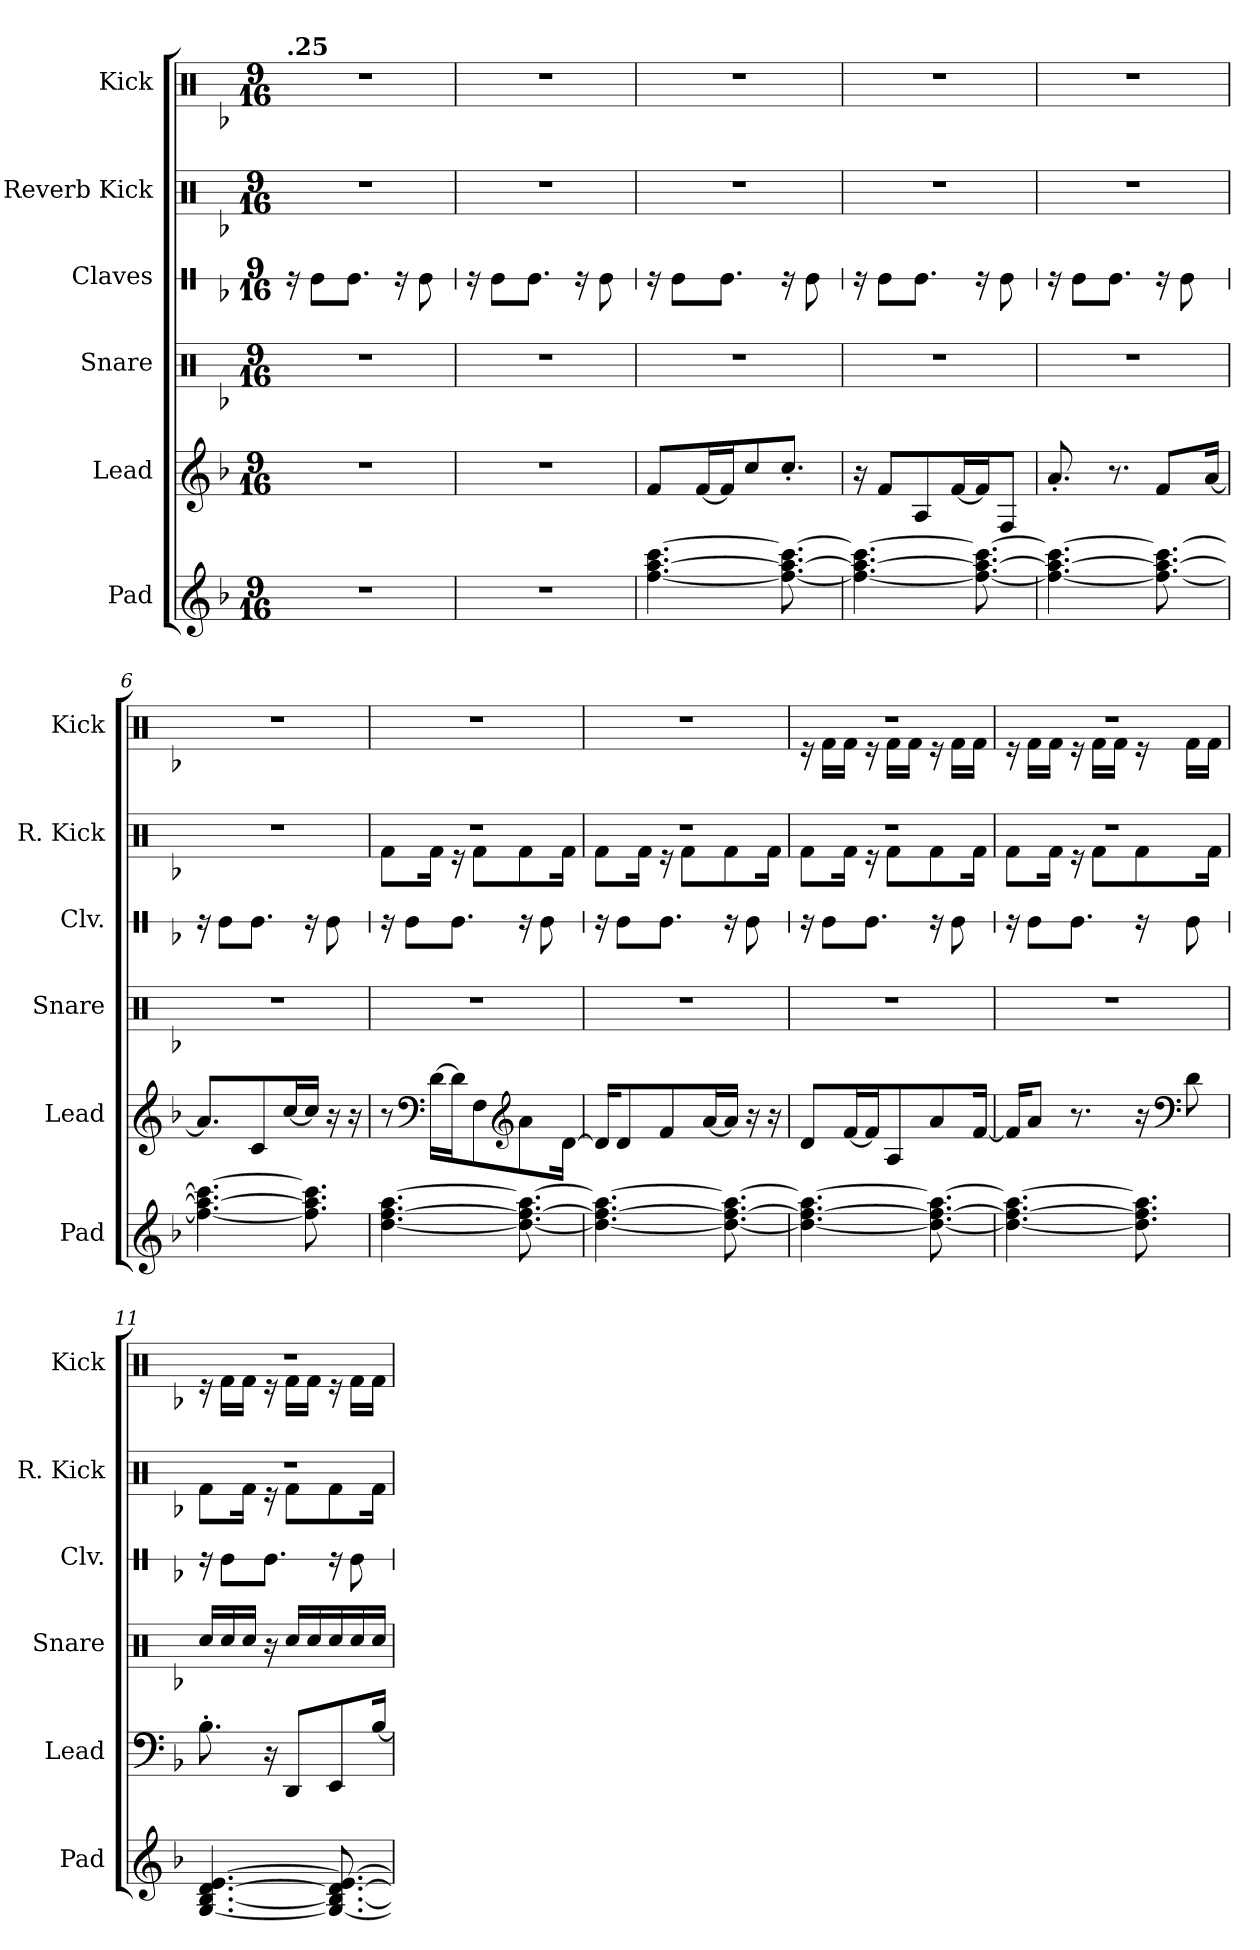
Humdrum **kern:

**kern	**kern	**kern	**kern	**kern	**kern
*part6	*part5	*part4	*part3	*part2	*part1
*staff6	*staff5	*staff4	*staff3	*staff2	*staff1
*I"Pad	*I"Lead	*I"Snare	*I"Claves	*I"Reverb Kick	*I"Kick
*I'Pad	*I'Lead	*I'Snare	*I'Clv.	*I'R. Kick	*I'Kick
*	*	*	*stria1	*	*
*clefG2	*clefG2	*clefX	*clefX	*clefX	*clefX
*k[b-]	*k[b-]	*k[b-]	*k[b-]	*k[b-]	*k[b-]
*M9/16	*M9/16	*M9/16	*M9/16	*M9/16	*M9/16
*MM82	*MM82	*MM82	*MM82	*MM82	*MM82
=1	=1	=1	=1	=1	=1
!	!	!	!	!	!LO:TX:a:B:t=.25
16%9r	16%9r	16%9r	16r	16%9r	16%9r
.	.	.	8Re\L	.	.
.	.	.	8.Re\J	.	.
.	.	.	16r	.	.
.	.	.	8Re\	.	.
=2	=2	=2	=2	=2	=2
16%9r	16%9r	16%9r	16r	16%9r	16%9r
.	.	.	8Re\L	.	.
.	.	.	8.Re\J	.	.
.	.	.	16r	.	.
.	.	.	8Re\	.	.
=3	=3	=3	=3	=3	=3
[4.ff\ [4.aa\ [4.ccc\	8f/L	16%9r	16r	16%9r	16%9r
.	.	.	8Re\L	.	.
.	[16f/L	.	.	.	.
.	16f/J]	.	8.Re\J	.	.
.	8cc/	.	.	.	.
8.ff\_ 8.aa\_ 8.ccc\_	8.cc'/J	.	16r	.	.
.	.	.	8Re\	.	.
=4	=4	=4	=4	=4	=4
4.ff\_ 4.aa\_ 4.ccc\_	16r	16%9r	16r	16%9r	16%9r
.	8f/L	.	8Re\L	.	.
.	8A/	.	8.Re\J	.	.
.	[16f/L	.	.	.	.
8.ff\_ 8.aa\_ 8.ccc\_	16f/J]	.	16r	.	.
.	8F/J	.	8Re\	.	.
=5	=5	=5	=5	=5	=5
4.ff\_ 4.aa\_ 4.ccc\_	8.a'/	16%9r	16r	16%9r	16%9r
.	.	.	8Re\L	.	.
.	8.r	.	8.Re\J	.	.
8.ff\_ 8.aa\_ 8.ccc\_	8f/L	.	16r	.	.
.	.	.	8Re\	.	.
.	[16a/Jk	.	.	.	.
!!LO:LB:g=z
=6	=6	=6	=6	=6	=6
4.ff\_ 4.aa\_ 4.ccc\_	8.a/L]	16%9r	16r	16%9r	16%9r
.	.	.	8Re\L	.	.
.	8c/	.	8.Re\J	.	.
.	[16cc/L	.	.	.	.
8.ff\] 8.aa\] 8.ccc\]	16cc/JJ]	.	16r	.	.
.	16r	.	8Re\	.	.
.	16r	.	.	.	.
=7	=7	=7	=7	=7	=7
*	*	*	*	*^	*
[4.dd\ [4.ff\ [4.aa\	8r	16%9r	16r	16%9r	8Rf\L	16%9r
.	.	.	8Re\L	.	.	.
*	*clefF4	*	*	*	*	*
.	[16d\LL	.	.	.	16Rf\Jk	.
.	16d\J]	.	8.Re\J	.	16r	.
.	8F\	.	.	.	8Rf\L	.
*	*clefG2	*	*	*	*	*
8.dd\_ 8.ff\_ 8.aa\_	8a\	.	16r	.	8Rf\	.
.	.	.	8Re\	.	.	.
.	[16d\Jk	.	.	.	16Rf\Jk	.
=8	=8	=8	=8	=8	=8	=8
4.dd\_ 4.ff\_ 4.aa\_	16d/KL]	16%9r	16r	16%9r	8Rf\L	16%9r
.	8d/	.	8Re\L	.	.	.
.	.	.	.	.	16Rf\Jk	.
.	8f/	.	8.Re\J	.	16r	.
.	.	.	.	.	8Rf\L	.
.	[16a/L	.	.	.	.	.
8.dd\_ 8.ff\_ 8.aa\_	16a/JJ]	.	16r	.	8Rf\	.
.	16r	.	8Re\	.	.	.
.	16r	.	.	.	16Rf\Jk	.
=9	=9	=9	=9	=9	=9	=9
*	*	*	*	*	*	*^
4.dd\_ 4.ff\_ 4.aa\_	8d/L	16%9r	16r	16%9r	8Rf\L	16%9r	16r
.	.	.	8Re\L	.	.	.	16Rf\LL
.	[16f/L	.	.	.	16Rf\Jk	.	16Rf\JJ
.	16f/J]	.	8.Re\J	.	16r	.	16r
.	8A/	.	.	.	8Rf\L	.	16Rf\LL
.	.	.	.	.	.	.	16Rf\JJ
8.dd\_ 8.ff\_ 8.aa\_	8a/	.	16r	.	8Rf\	.	16r
.	.	.	8Re\	.	.	.	16Rf\LL
.	[16f/Jk	.	.	.	16Rf\Jk	.	16Rf\JJ
!!LO:PB:g=z	!!
=10	=10	=10	=10	=10	=10	=10	=10
4.dd\_ 4.ff\_ 4.aa\_	16f/KL]	16%9r	16r	16%9r	8Rf\L	16%9r	16r
.	8a/J	.	8Re\L	.	.	.	16Rf\LL
.	.	.	.	.	16Rf\Jk	.	16Rf\JJ
.	8.r	.	8.Re\J	.	16r	.	16r
.	.	.	.	.	8Rf\L	.	16Rf\LL
.	.	.	.	.	.	.	16Rf\JJ
8.dd\] 8.ff\] 8.aa\]	16r	.	16r	.	8Rf\	.	16r
*	*clefF4	*	*	*	*	*	*
.	8d\	.	8Re\	.	.	.	16Rf\LL
.	.	.	.	.	16Rf\Jk	.	16Rf\JJ
=11	=11	=11	=11	=11	=11	=11	=11
[4.G/ [4.B-/ [4.d/ [4.e/	8.B-'\	16Rcc/LL	16r	16%9r	8Rf\L	16%9r	16r
.	.	16Rcc/	8Re\L	.	.	.	16Rf\LL
.	.	16Rcc/JJ	.	.	16Rf\Jk	.	16Rf\JJ
.	16r	16r	8.Re\J	.	16r	.	16r
.	8DD/L	16Rcc/LL	.	.	8Rf\L	.	16Rf\LL
.	.	16Rcc/	.	.	.	.	16Rf\JJ
8.G/_ 8.B-/_ 8.d/_ 8.e/_	8EE/	16Rcc/	16r	.	8Rf\	.	16r
.	.	16Rcc/	8Re\	.	.	.	16Rf\LL
.	[16B-/Jk	16Rcc/JJ	.	.	16Rf\Jk	.	16Rf\JJ
*	*	*	*	*v	*v	*	*
*	*	*	*	*	*v	*v
=	=	=	=	=	=
*-	*-	*-	*-	*-	*-
